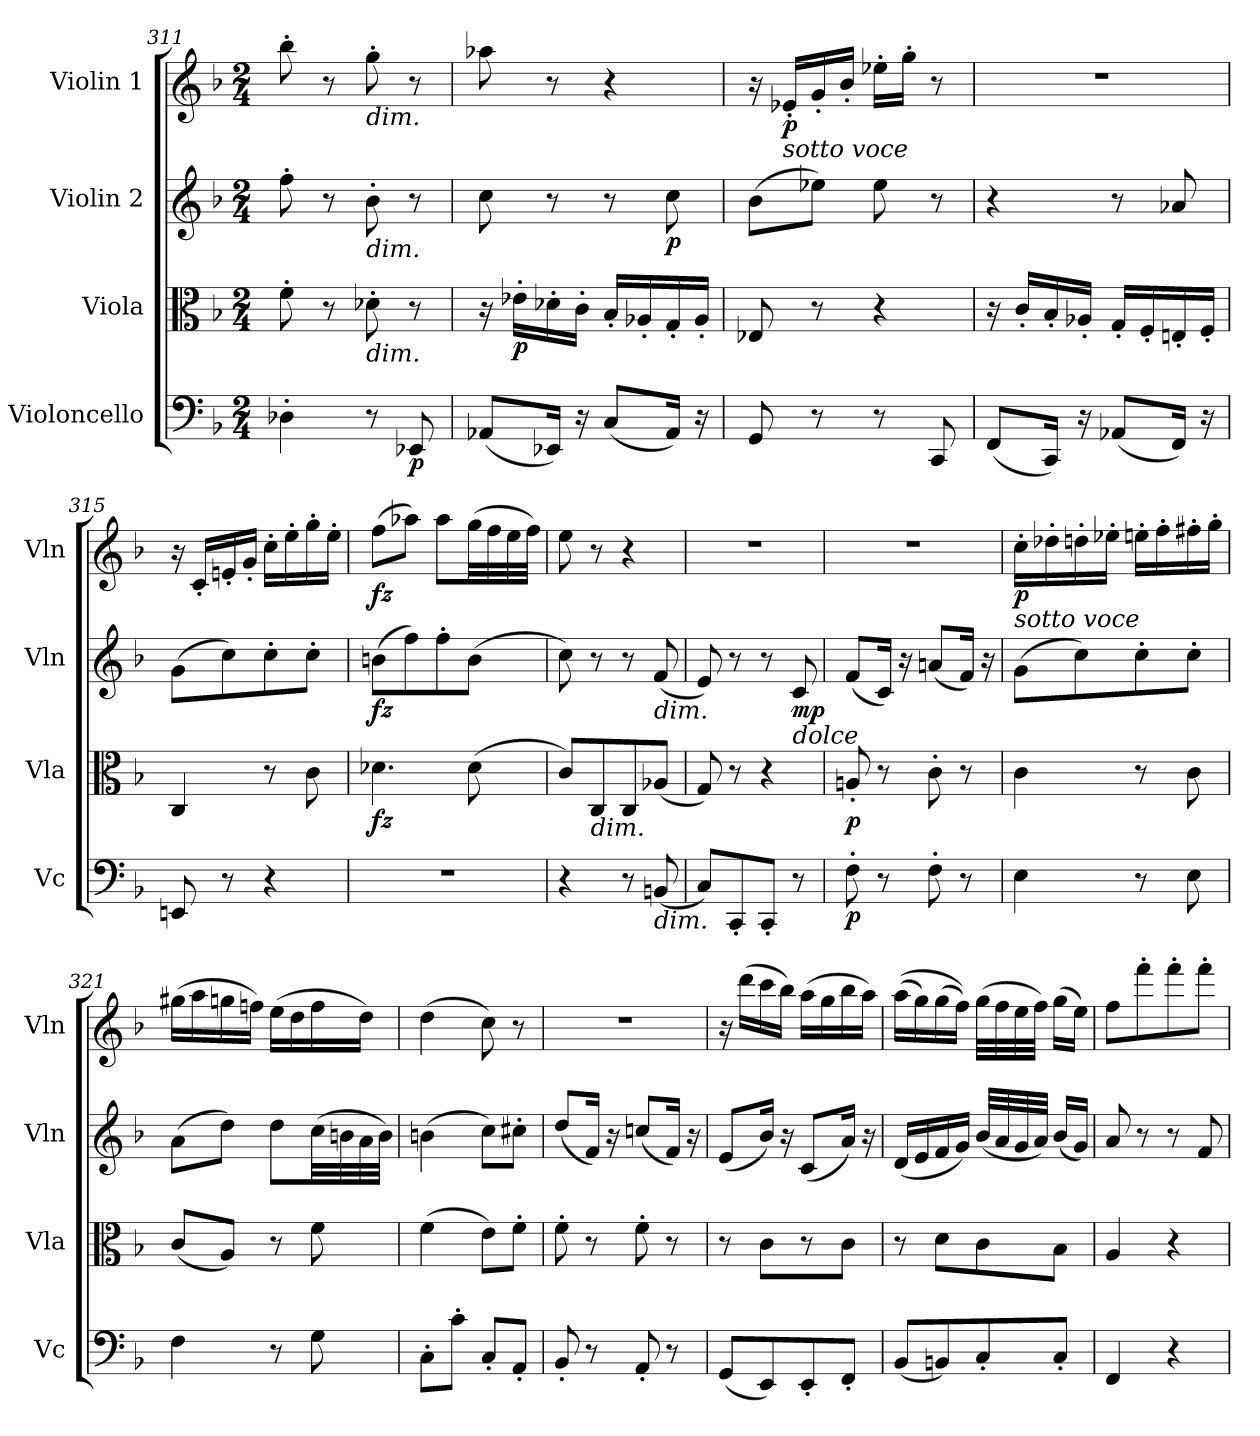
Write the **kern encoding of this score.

**kern	**dynam	**kern	**dynam	**kern	**dynam	**kern	**dynam
*part4	*part4	*part3	*part3	*part2	*part2	*part1	*part1
*staff4	*staff4	*staff3	*staff3	*staff2	*staff2	*staff1	*staff1
*I"Violoncello	*	*I"Viola	*	*I"Violin 2	*	*I"Violin 1	*
*I'Vc	*	*I'Vla	*	*I'Vln	*	*I'Vln	*
*clefF4	*	*clefC3	*	*clefG2	*	*clefG2	*
*k[b-]	*	*k[b-]	*	*k[b-]	*	*k[b-]	*
*M2/4	*	*M2/4	*	*M2/4	*	*M2/4	*
=311	=311	=311	=311	=311	=311	=311	=311
4D-X'\	.	8f'\	.	8ff'\	.	8bb-'\	.
.	.	8r	.	8r	.	8r	.
!	!	!	!	!	!	!LO:TX:b:i:t=dim.	!
!	!	!	!	!LO:TX:b:i:t=dim.	!	!	!
!	!	!LO:TX:b:i:t=dim.	!	!	!	!	!
8r	.	8d-X'\	.	8b-'\	.	8gg'\	.
!	!LO:DY:b	!	!	!	!	!	!
8EE-X/	p	8r	.	8r	.	8r	.
=312	=312	=312	=312	=312	=312	=312	=312
(<8AA-X/L	.	16r	.	8cc\	.	8aa-X\	.
!	!	!	!LO:DY:b	!	!	!	!
.	.	16e-X'\LL	p	.	.	.	.
16EE-X/Jk)	.	16d-X'\	.	8r	.	8r	.
16r	.	16c'\JJ	.	.	.	.	.
(<8C/L	.	16B-'/LL	.	8r	.	4r	.
.	.	16A-X'/	.	.	.	.	.
!	!	!	!	!	!LO:DY:b	!	!
16AA-/Jk)	.	16G'/	.	8cc\	p	.	.
16r	.	16A-'/JJ	.	.	.	.	.
=313	=313	=313	=313	=313	=313	=313	=313
8GG/	.	8E-X/	.	(>8b-\L	.	16r	.
!	!	!	!	!	!	!LO:TX:b:i:t=sotto voce	!
!	!	!	!	!	!	!	!LO:DY:b
.	.	.	.	.	.	16e-X'/LL	p
8r	.	8r	.	8ee-X\J)	.	16g'/	.
.	.	.	.	.	.	16b-'/JJ	.
8r	.	4r	.	8ee-\	.	16ee-X'\LL	.
.	.	.	.	.	.	16gg'\JJ	.
8CC/	.	.	.	8r	.	8r	.
=314	=314	=314	=314	=314	=314	=314	=314
(<8FF/L	.	16r	.	4r	.	2r	.
.	.	16c'/LL	.	.	.	.	.
16CC/Jk)	.	16B-'/	.	.	.	.	.
16r	.	16A-X'/JJ	.	.	.	.	.
(<8AA-X/L	.	16G'/LL	.	8r	.	.	.
.	.	16F'/	.	.	.	.	.
16FF/Jk)	.	16En'/	.	8a-X/	.	.	.
16r	.	16F'/JJ	.	.	.	.	.
!!LO:LB:g=z
=315	=315	=315	=315	=315	=315	=315	=315
8EEn/	.	4C/	.	(>8g\L	.	16r	.
.	.	.	.	.	.	16c'/LL	.
8r	.	.	.	8cc\)	.	16en'/	.
.	.	.	.	.	.	16g'/JJ	.
4r	.	8r	.	8cc'\	.	16cc'\LL	.
.	.	.	.	.	.	16ee'\	.
.	.	8c\	.	8cc'\J	.	16gg'\	.
.	.	.	.	.	.	16ee'\JJ	.
=316	=316	=316	=316	=316	=316	=316	=316
!	!	!	!LO:DY:b	!	!LO:DY:b	!	!LO:DY:b
2r	.	4.d-X\	fz	(>8bn\L	fz	(>8ff\L	fz
.	.	.	.	8ff\)	.	8aa-X\J)	.
.	.	.	.	8ff'\	.	8aa-\L	.
.	.	(>8d-\	.	(>8b\J	.	(>32gg\LL	.
.	.	.	.	.	.	32ff\	.
.	.	.	.	.	.	32ee\	.
.	.	.	.	.	.	32ff\JJJ)	.
=317	=317	=317	=317	=317	=317	=317	=317
4r	.	8c/L)	.	8cc\)	.	8ee\	.
!	!	!LO:TX:b:i:t=dim.	!	!	!	!	!
.	.	8C/	.	8r	.	8r	.
8r	.	8C/	.	8r	.	4r	.
!	!	!	!	!LO:TX:b:i:t=dim.	!	!	!
!LO:TX:b:i:t=dim.	!	!	!	!	!	!	!
(<8BBn/	.	(<8A-X/J	.	(<8f/	.	.	.
=318	=318	=318	=318	=318	=318	=318	=318
8C/L)	.	8G/)	.	8e/)	.	2r	.
8CC'/	.	8r	.	8r	.	.	.
8CC'/J	.	4r	.	8r	.	.	.
!	!	!	!	!LO:TX:b:i:t=dolce	!	!	!
!	!	!	!	!	!LO:DY:b	!	!
8r	.	.	.	8c/	mp	.	.
=319	=319	=319	=319	=319	=319	=319	=319
!	!LO:DY:b	!	!LO:DY:b	!	!	!	!
8F'\	p	8An'/	p	(<8f/L	.	2r	.
8r	.	8r	.	16c/Jk)	.	.	.
.	.	.	.	16r	.	.	.
8F'\	.	8c'\	.	(<8an/L	.	.	.
8r	.	8r	.	16f/Jk)	.	.	.
.	.	.	.	16r	.	.	.
=320	=320	=320	=320	=320	=320	=320	=320
!	!	!	!	!	!	!LO:TX:b:i:t=sotto voce	!
!	!	!	!	!	!	!	!LO:DY:b
4E\	.	4c\	.	(>8g\L	.	16cc'\LL	p
.	.	.	.	.	.	16dd-X'\	.
.	.	.	.	8cc\)	.	16ddn'\	.
.	.	.	.	.	.	16ee-X'\JJ	.
8r	.	8r	.	8cc'\	.	16een'\LL	.
.	.	.	.	.	.	16ff'\	.
8E\	.	8c\	.	8cc'\J	.	16ff#X'\	.
.	.	.	.	.	.	16gg'\JJ	.
!!LO:LB:g=z
=321	=321	=321	=321	=321	=321	=321	=321
4F\	.	(<8c/L	.	(>8a\L	.	(>16gg#X\LL	.
.	.	.	.	.	.	16aa\	.
.	.	8A/J)	.	8dd\J)	.	16ggn\	.
.	.	.	.	.	.	16ffn\JJ)	.
8r	.	8r	.	8dd\L	.	(>16ee\LL	.
.	.	.	.	.	.	16dd\	.
8G\	.	8f\	.	(>32cc\LL	.	16ff\	.
.	.	.	.	32bn\	.	.	.
.	.	.	.	32a\	.	16dd\JJ)	.
.	.	.	.	32b\JJJ)	.	.	.
=322	=322	=322	=322	=322	=322	=322	=322
8C'\L	.	(>4f\	.	(>4bn\	.	(>4dd\	.
8c'\J	.	.	.	.	.	.	.
8C'/L	.	8e\L)	.	8cc\L)	.	8cc\)	.
8AA'/J	.	8f'\J	.	8cc#X'\J	.	8r	.
=323	=323	=323	=323	=323	=323	=323	=323
8BB-'/	.	8f'\	.	(<8dd/L	.	2r	.
8r	.	8r	.	16f/Jk)	.	.	.
.	.	.	.	16r	.	.	.
8AA'/	.	8f'\	.	(<8ccn/L	.	.	.
8r	.	8r	.	16f/Jk)	.	.	.
.	.	.	.	16r	.	.	.
=324	=324	=324	=324	=324	=324	=324	=324
(<8GG/L	.	8r	.	(<8e/L	.	16r	.
.	.	.	.	.	.	(>16ddd\LL	.
8EE/)	.	8c\L	.	16b-/Jk)	.	16ccc\	.
.	.	.	.	16r	.	16bb-\JJ)	.
8EE'/	.	8r	.	(<8c/L	.	(>16aa\LL	.
.	.	.	.	.	.	16gg\	.
8FF'/J	.	8c\J	.	16a/Jk)	.	16bb-\	.
.	.	.	.	16r	.	16aa\JJ)	.
=325	=325	=325	=325	=325	=325	=325	=325
(<8BB-/L	.	8r	.	(<16d/LL	.	(>(>16aa\LL	.
.	.	.	.	16e/	.	16gg\)	.
8BBn/)	.	8d\L	.	16f/	.	(>16gg\	.
.	.	.	.	16g/JJ)	.	16ff\JJ))	.
8C'/	.	8c\	.	(<32b-/LLL	.	(>32gg\LLL	.
.	.	.	.	32a/	.	32ff\	.
.	.	.	.	32g/	.	32ee\	.
.	.	.	.	32a/JJJ)	.	32ff\JJJ)	.
8C'/J	.	8B-\J	.	(<16b-/LL	.	(>16gg\LL	.
.	.	.	.	16g/JJ)	.	16ee\JJ)	.
!!LO:LB:g=z
=326	=326	=326	=326	=326	=326	=326	=326
4FF/	.	4A/	.	8a/	.	8ff\L	.
.	.	.	.	8r	.	8fff'\	.
4r	.	4r	.	8r	.	8fff'\	.
.	.	.	.	8f/	.	8fff'\J	.
=	=	=	=	=	=	=	=
*-	*-	*-	*-	*-	*-	*-	*-
